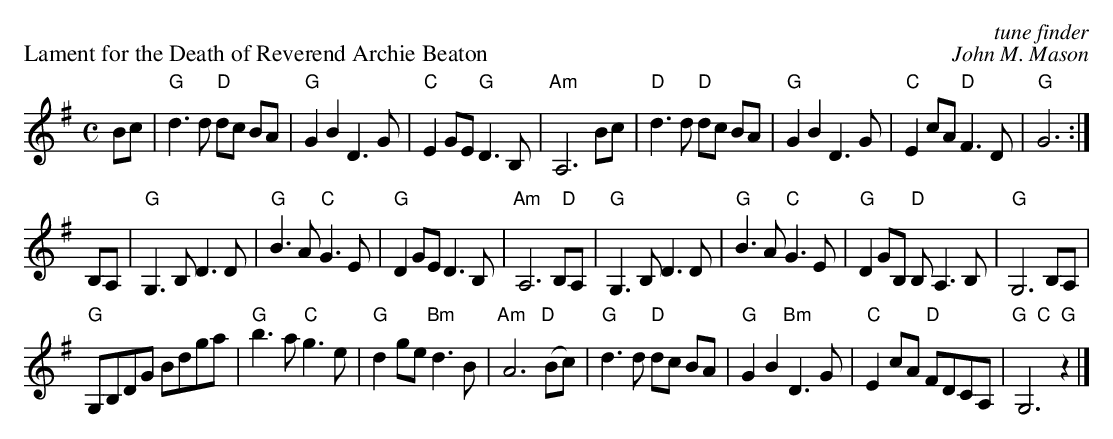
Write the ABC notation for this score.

X:1
P: Lament for the Death of Reverend Archie Beaton
M: C
C: tune finder
L: 1/8
C: John M. Mason
K: G
Bc|"G"d3 d "D"dc BA|"G"G2 B2 D3 G|"C"E2 GE "G"D3 B,|"Am"A,6 Bc|"D"d3 d "D"dc BA|"G"G2 B2 D3 G|"C"E2 cA "D"F3 D|"G"G6 :|
B,A,|"G"G,3 B, D3 D|"G"B3 A "C"G3 E|"G"D2 GE D3 B,|"Am    D"A,6 B,A,|"G"G,3 B, D3 D|"G"B3 A "C"G3 E|"G"D2 GB, "D"B,A,3 B,|"G"G,6 B,A,|
"G"G,B,DG Bdga|"G"b3 a "C"g3 e|"G"d2 ge "Bm"d3 B|"Am   D"A6 (Bc)|"G"d3 d "D"dc BA|"G"G2 B2 "Bm"D3 G|"C"E2 cA "D"FDCA,|"G  C  G"G,6 z2|]
